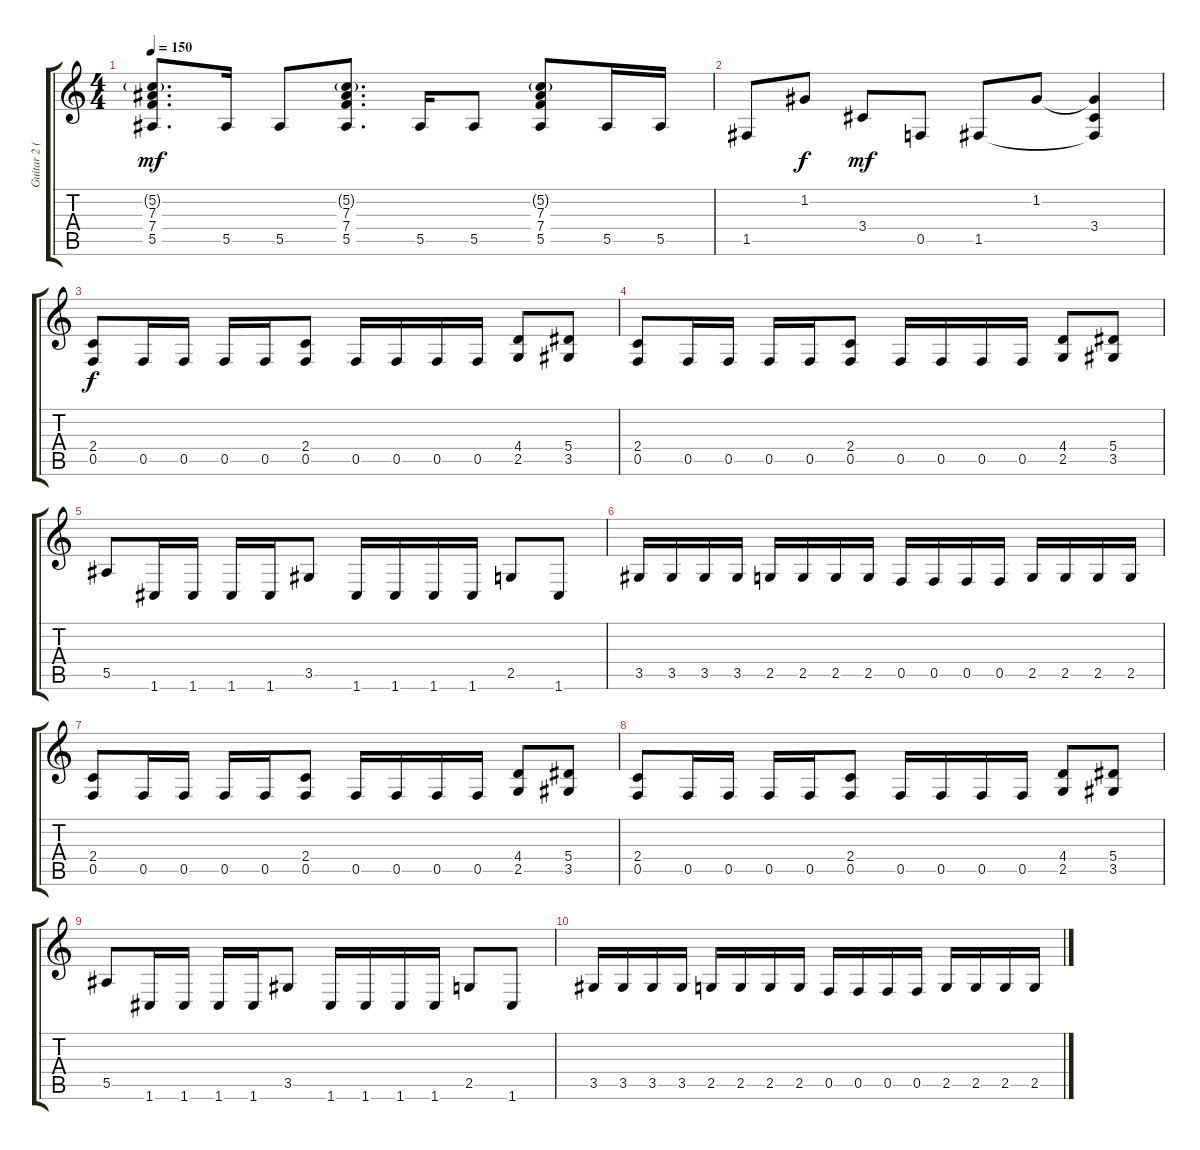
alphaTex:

\track ("Guitar 2 (Lead)" "Guitar 2 (") {instrument distortionguitar}
\staff {score tabs}
\tuning (C4 G3 Eb3 Bb2 F2 C2) {hide}
\ts (4 4)
\tempo 150
\clef g2
\ks c
(5.2{g} 7.3 7.4 5.5).8{d dy mf} 5.5.16 5.5.8 (5.2{g} 7.3 7.4 5.5).8{d} 5.5.16 5.5.8 (5.2{g} 7.3 7.4 5.5).8 5.5.16 5.5.16 |
1.5.8 1.2.8{dy f} 3.4.8{dy mf} 0.5.8 1.5.8 1.2.8 (1.2{t} 3.4 1.5{t}).4 |
(2.4 0.5).8{dy f} 0.5.16 0.5.16 0.5.16 0.5.16 (2.4 0.5).8 0.5.16 0.5.16 0.5.16 0.5.16 (4.4 2.5).8 (5.4 3.5).8 |
(2.4 0.5).8 0.5.16 0.5.16 0.5.16 0.5.16 (2.4 0.5).8 0.5.16 0.5.16 0.5.16 0.5.16 (4.4 2.5).8 (5.4 3.5).8 |
5.5.8 1.6.16 1.6.16 1.6.16 1.6.16 3.5.8 1.6.16 1.6.16 1.6.16 1.6.16 2.5.8 1.6.8 |
3.5.16 3.5.16 3.5.16 3.5.16 2.5.16 2.5.16 2.5.16 2.5.16 0.5.16 0.5.16 0.5.16 0.5.16 2.5.16 2.5.16 2.5.16 2.5.16 |
(2.4 0.5).8 0.5.16 0.5.16 0.5.16 0.5.16 (2.4 0.5).8 0.5.16 0.5.16 0.5.16 0.5.16 (4.4 2.5).8 (5.4 3.5).8 |
(2.4 0.5).8 0.5.16 0.5.16 0.5.16 0.5.16 (2.4 0.5).8 0.5.16 0.5.16 0.5.16 0.5.16 (4.4 2.5).8 (5.4 3.5).8 |
5.5.8 1.6.16 1.6.16 1.6.16 1.6.16 3.5.8 1.6.16 1.6.16 1.6.16 1.6.16 2.5.8 1.6.8 |
3.5.16 3.5.16 3.5.16 3.5.16 2.5.16 2.5.16 2.5.16 2.5.16 0.5.16 0.5.16 0.5.16 0.5.16 2.5.16 2.5.16 2.5.16 2.5.16
